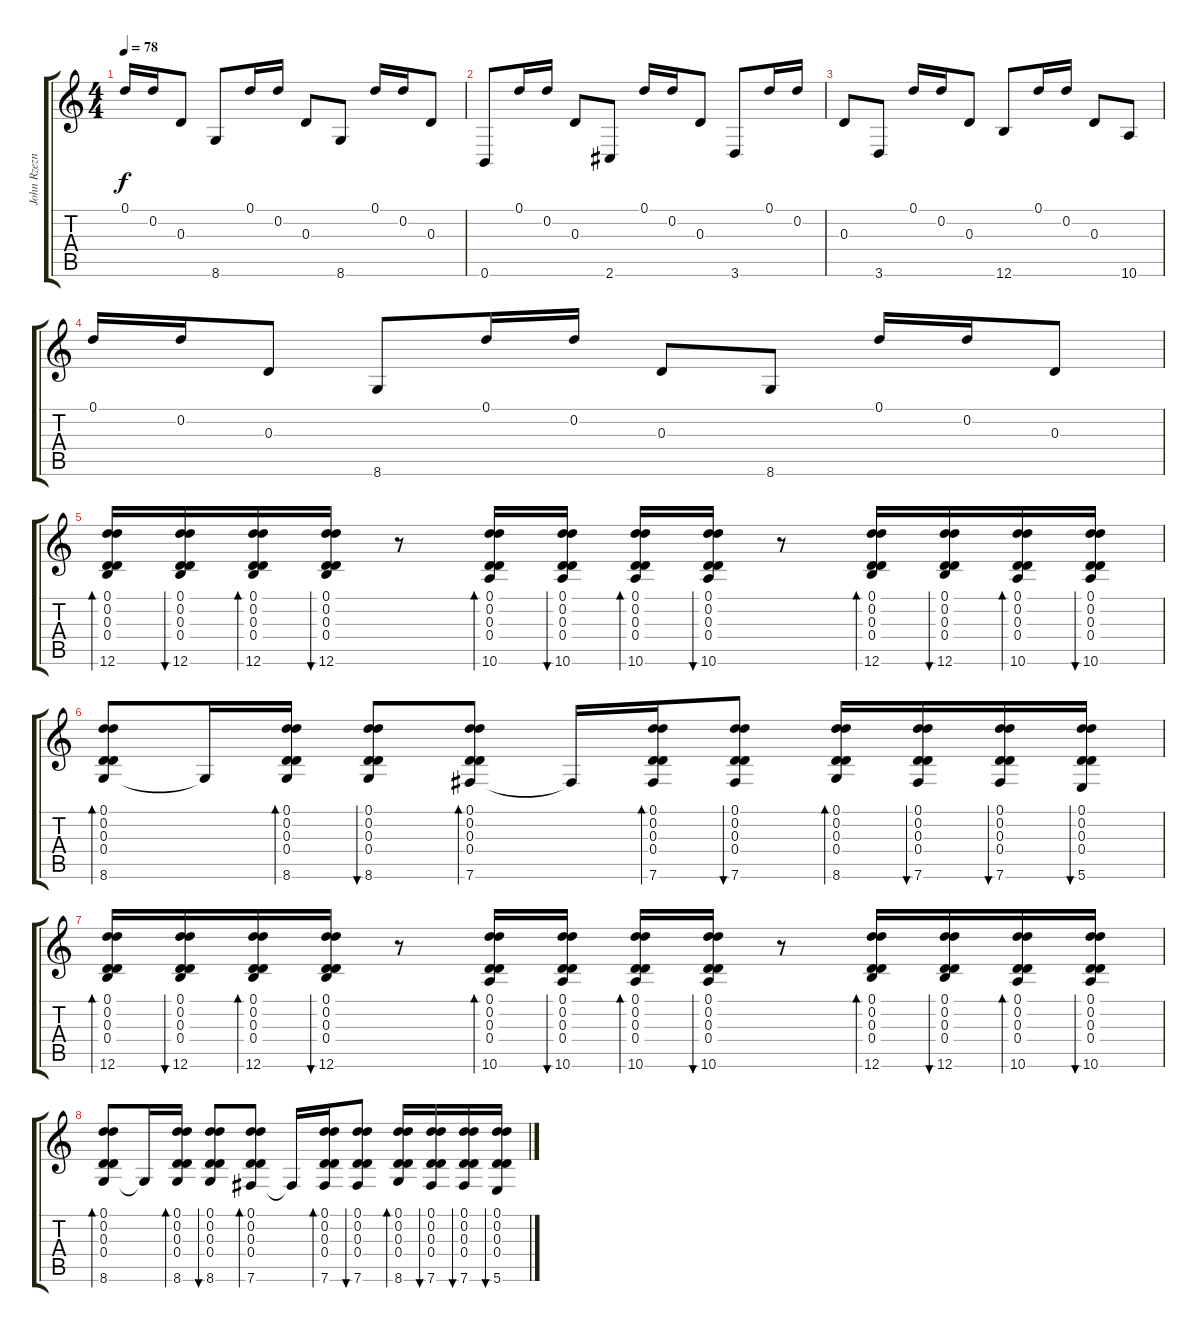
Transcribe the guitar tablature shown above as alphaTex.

\track ("John Rzeznik (Acoustic Guitar)" "John Rzezn") {instrument acousticguitarsteel}
\staff {score tabs}
\tuning (D4 D4 D3 D3 D2 B1) {hide}
\ts (4 4)
\tempo 78
\clef g2
\ks c
0.1.16{dy f} 0.2.16 0.3.8 8.6.8 0.1.16 0.2.16 0.3.8 8.6.8 0.1.16 0.2.16 0.3.8 |
0.6.8 0.1.16 0.2.16 0.3.8 2.6.8 0.1.16 0.2.16 0.3.8 3.6.8 0.1.16 0.2.16 |
0.3.8 3.6.8 0.1.16 0.2.16 0.3.8 12.6.8 0.1.16 0.2.16 0.3.8 10.6.8 |
0.1.16 0.2.16 0.3.8 8.6.8 0.1.16 0.2.16 0.3.8 8.6.8 0.1.16 0.2.16 0.3.8 |
(0.1 0.2 0.3 0.4 12.6).16{bd 30} (0.1 0.2 0.3 0.4 12.6).16{bu 30} (0.1 0.2 0.3 0.4 12.6).16{bd 30} (0.1 0.2 0.3 0.4 12.6).16{bu 30} r.8 (0.1 0.2 0.3 0.4 10.6).16{bd 30} (0.1 0.2 0.3 0.4 10.6).16{bu 30} (0.1 0.2 0.3 0.4 10.6).16{bd 30} (0.1 0.2 0.3 0.4 10.6).16{bu 30} r.8 (0.1 0.2 0.3 0.4 12.6).16{bd 30} (0.1 0.2 0.3 0.4 12.6).16{bu 30} (0.1 0.2 0.3 0.4 10.6).16{bd 30} (0.1 0.2 0.3 0.4 10.6).16{bu 30} |
(0.1 0.2 0.3 0.4 8.6).8{bd 30} 8.6{t}.16 (0.1 0.2 0.3 0.4 8.6).16{bd 30} (0.1 0.2 0.3 0.4 8.6).8{bu 30} (0.1 0.2 0.3 0.4 7.6).8{bd 30} 7.6{t}.16 (0.1 0.2 0.3 0.4 7.6).16{bd 30} (0.1 0.2 0.3 0.4 7.6).8{bu 30} (0.1 0.2 0.3 0.4 8.6).16{bd 30} (0.1 0.2 0.3 0.4 7.6).16{bu 30} (0.1 0.2 0.3 0.4 7.6).16{bu 30} (0.1 0.2 0.3 0.4 5.6).16{bu 30} |
(0.1 0.2 0.3 0.4 12.6).16{bd 30} (0.1 0.2 0.3 0.4 12.6).16{bu 30} (0.1 0.2 0.3 0.4 12.6).16{bd 30} (0.1 0.2 0.3 0.4 12.6).16{bu 30} r.8 (0.1 0.2 0.3 0.4 10.6).16{bd 30} (0.1 0.2 0.3 0.4 10.6).16{bu 30} (0.1 0.2 0.3 0.4 10.6).16{bd 30} (0.1 0.2 0.3 0.4 10.6).16{bu 30} r.8 (0.1 0.2 0.3 0.4 12.6).16{bd 30} (0.1 0.2 0.3 0.4 12.6).16{bu 30} (0.1 0.2 0.3 0.4 10.6).16{bd 30} (0.1 0.2 0.3 0.4 10.6).16{bu 30} |
(0.1 0.2 0.3 0.4 8.6).8{bd 30} 8.6{t}.16 (0.1 0.2 0.3 0.4 8.6).16{bd 30} (0.1 0.2 0.3 0.4 8.6).8{bu 30} (0.1 0.2 0.3 0.4 7.6).8{bd 30} 7.6{t}.16 (0.1 0.2 0.3 0.4 7.6).16{bd 30} (0.1 0.2 0.3 0.4 7.6).8{bu 30} (0.1 0.2 0.3 0.4 8.6).16{bd 30} (0.1 0.2 0.3 0.4 7.6).16{bu 30} (0.1 0.2 0.3 0.4 7.6).16{bu 30} (0.1 0.2 0.3 0.4 5.6).16{bu 30}
